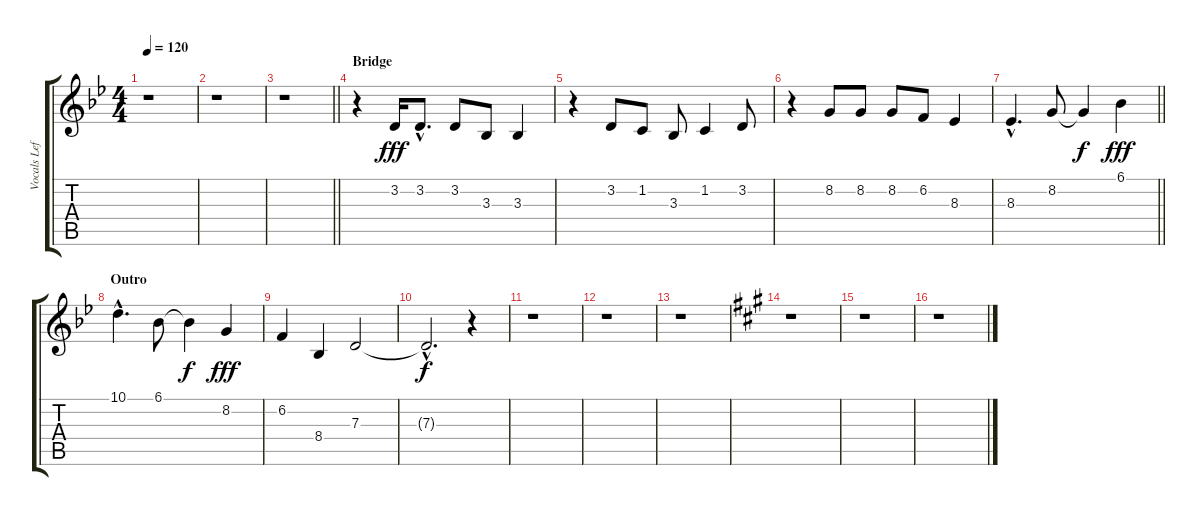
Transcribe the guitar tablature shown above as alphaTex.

\track ("Vocals Left" "Vocals Lef") {instrument lead6voice}
\staff {score tabs}
\tuning (E4 B3 G3 D3 A2 E2) {hide}
\ts (4 4)
\tempo 120
\clef g2
\ks bb
r.1{dy fff} |
r.1 |
\barLineRight lightlight
r.1 |
\section ("" "Bridge")
r.4 3.2.16 3.2{hac}.8{d} 3.2.8 3.3.8 3.3.4 |
r.4 3.2.8 1.2.8 3.3.8 1.2.4 3.2.8 |
r.4 8.2.8 8.2.8 8.2.8 6.2.8 8.3.4 |
\barLineRight lightlight
8.3{hac}.4{d} 8.2.8 8.2{t}.4{dy f} 6.1.4{dy fff} |
\section ("" "Outro")
10.1{hac}.4{d} 6.1.8 6.1{t}.4{dy f} 8.2.4{dy fff} |
6.2.4 8.4.4 7.3.2 |
7.3{hac t}.2{d dy f} r.4 |
r.1 |
r.1 |
r.1 |
\ks a
r.1 |
r.1 |
r.1
